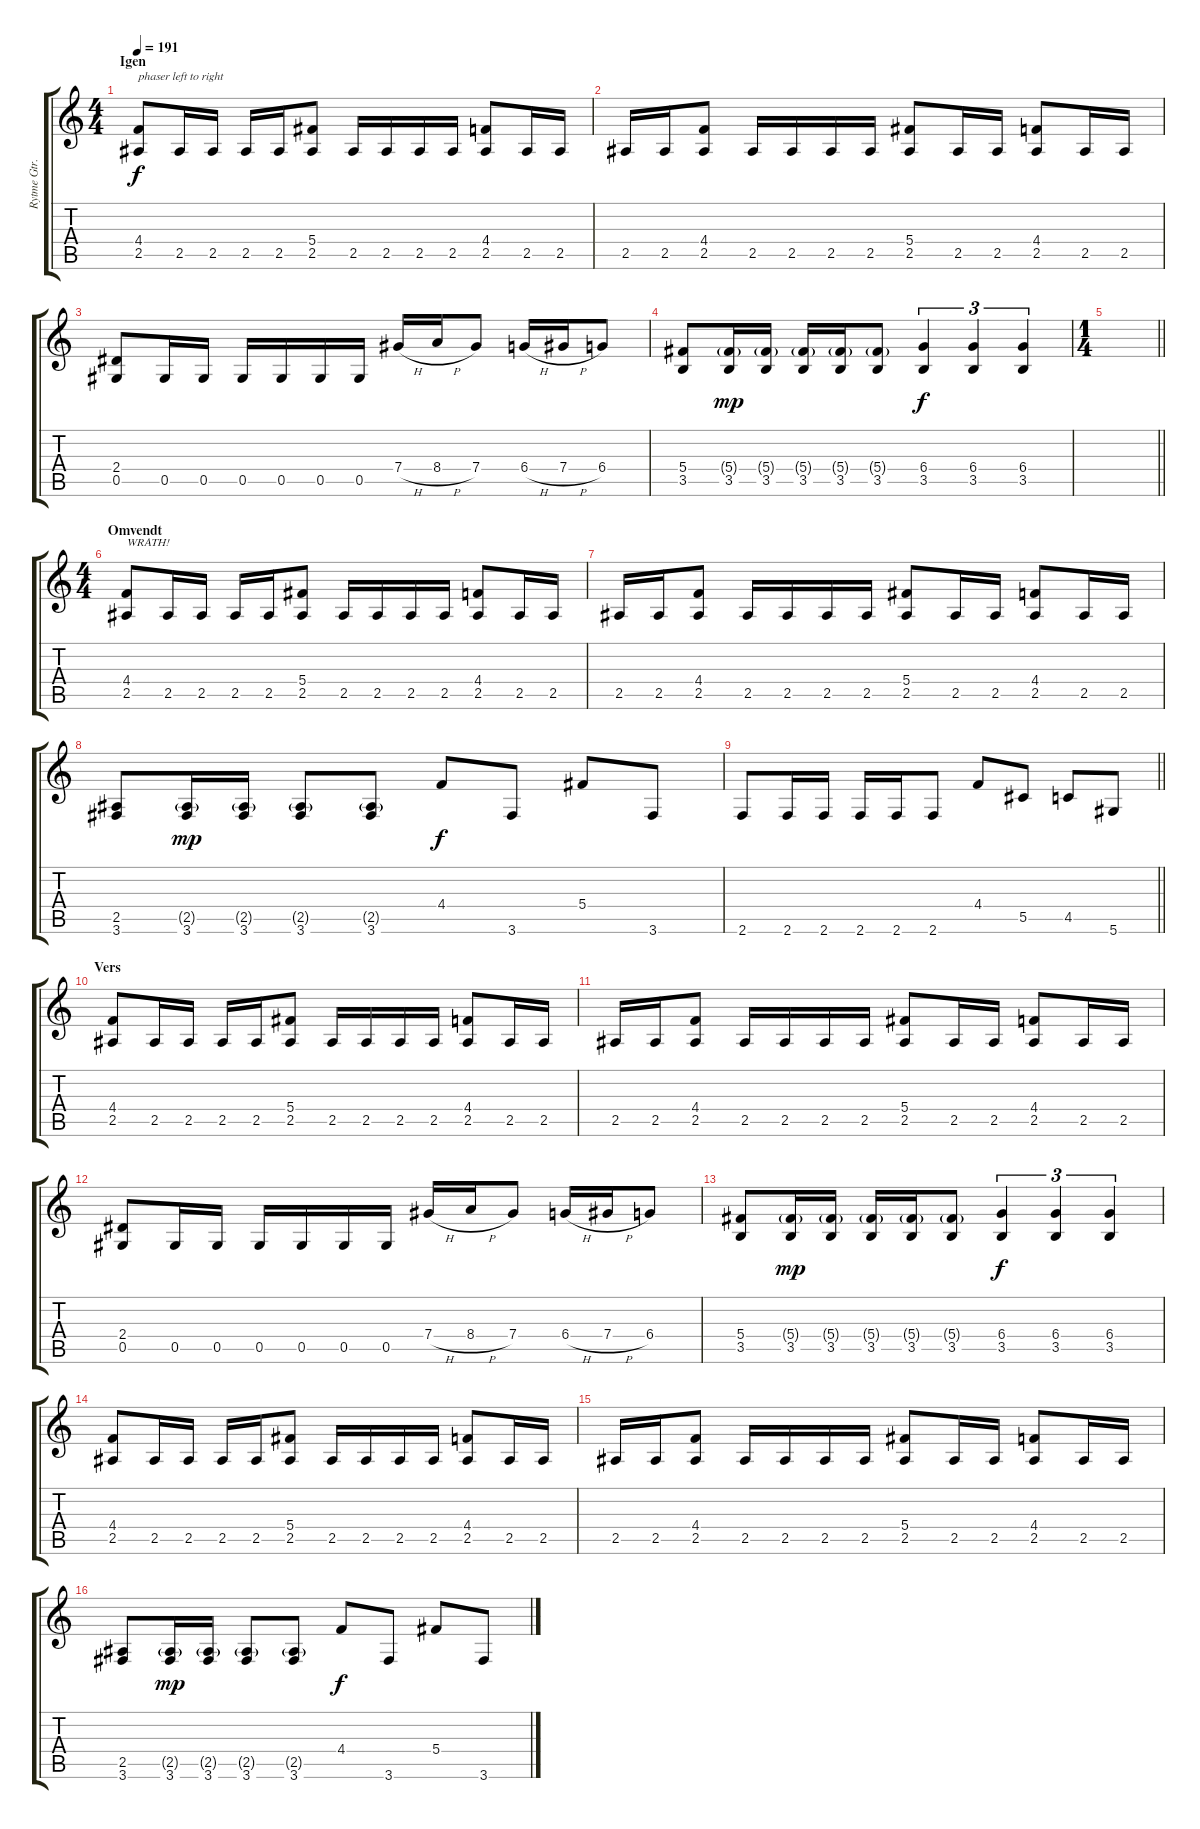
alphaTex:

\track ("Rytme Gtr. 1" "Rytme Gtr.") {instrument distortionguitar}
\staff {score tabs}
\tuning (Eb4 Bb3 Gb3 Db3 Ab2 Eb2) {hide}
\ts (4 4)
\section ("" "Igen")
\tempo 191
\clef g2
\ks c
(4.4 2.5).8{txt "phaser left to right" dy f} 2.5.16 2.5.16 2.5.16 2.5.16 (5.4 2.5).8 2.5.16 2.5.16 2.5.16 2.5.16 (4.4 2.5).8 2.5.16 2.5.16 |
2.5.16 2.5.16 (4.4 2.5).8 2.5.16 2.5.16 2.5.16 2.5.16 (5.4 2.5).8 2.5.16 2.5.16 (4.4 2.5).8 2.5.16 2.5.16 |
(2.4 0.5).8 0.5.16 0.5.16 0.5.16 0.5.16 0.5.16 0.5.16 7.4{h}.16 8.4{h}.16 7.4.8 6.4{h}.16 7.4{h}.16 6.4.8 |
(5.4 3.5).8 (5.4{g} 3.5).16{dy mp} (5.4{g} 3.5).16 (5.4{g} 3.5).16 (5.4{g} 3.5).16 (5.4{g} 3.5).8 (6.4 3.5).4{tu (3 2) dy f} (6.4 3.5).4{tu (3 2)} (6.4 3.5).4{tu (3 2)} |
\ts (1 4)
\barLineRight lightlight
|
\ts (4 4)
\section ("" "Omvendt")
(4.4 2.5).8{txt "WRATH!"} 2.5.16 2.5.16 2.5.16 2.5.16 (5.4 2.5).8 2.5.16 2.5.16 2.5.16 2.5.16 (4.4 2.5).8 2.5.16 2.5.16 |
2.5.16 2.5.16 (4.4 2.5).8 2.5.16 2.5.16 2.5.16 2.5.16 (5.4 2.5).8 2.5.16 2.5.16 (4.4 2.5).8 2.5.16 2.5.16 |
(2.5 3.6).8 (2.5{g} 3.6).16{dy mp} (2.5{g} 3.6).16 (2.5{g} 3.6).8 (2.5{g} 3.6).8 4.4.8{dy f} 3.6.8 5.4.8 3.6.8 |
\barLineRight lightlight
2.6.8 2.6.16 2.6.16 2.6.16 2.6.16 2.6.8 4.4.8 5.5.8 4.5.8 5.6.8 |
\section ("" "Vers")
(4.4 2.5).8 2.5.16 2.5.16 2.5.16 2.5.16 (5.4 2.5).8 2.5.16 2.5.16 2.5.16 2.5.16 (4.4 2.5).8 2.5.16 2.5.16 |
2.5.16 2.5.16 (4.4 2.5).8 2.5.16 2.5.16 2.5.16 2.5.16 (5.4 2.5).8 2.5.16 2.5.16 (4.4 2.5).8 2.5.16 2.5.16 |
(2.4 0.5).8 0.5.16 0.5.16 0.5.16 0.5.16 0.5.16 0.5.16 7.4{h}.16 8.4{h}.16 7.4.8 6.4{h}.16 7.4{h}.16 6.4.8 |
(5.4 3.5).8 (5.4{g} 3.5).16{dy mp} (5.4{g} 3.5).16 (5.4{g} 3.5).16 (5.4{g} 3.5).16 (5.4{g} 3.5).8 (6.4 3.5).4{tu (3 2) dy f} (6.4 3.5).4{tu (3 2)} (6.4 3.5).4{tu (3 2)} |
(4.4 2.5).8 2.5.16 2.5.16 2.5.16 2.5.16 (5.4 2.5).8 2.5.16 2.5.16 2.5.16 2.5.16 (4.4 2.5).8 2.5.16 2.5.16 |
2.5.16 2.5.16 (4.4 2.5).8 2.5.16 2.5.16 2.5.16 2.5.16 (5.4 2.5).8 2.5.16 2.5.16 (4.4 2.5).8 2.5.16 2.5.16 |
(2.5 3.6).8 (2.5{g} 3.6).16{dy mp} (2.5{g} 3.6).16 (2.5{g} 3.6).8 (2.5{g} 3.6).8 4.4.8{dy f} 3.6.8 5.4.8 3.6.8
